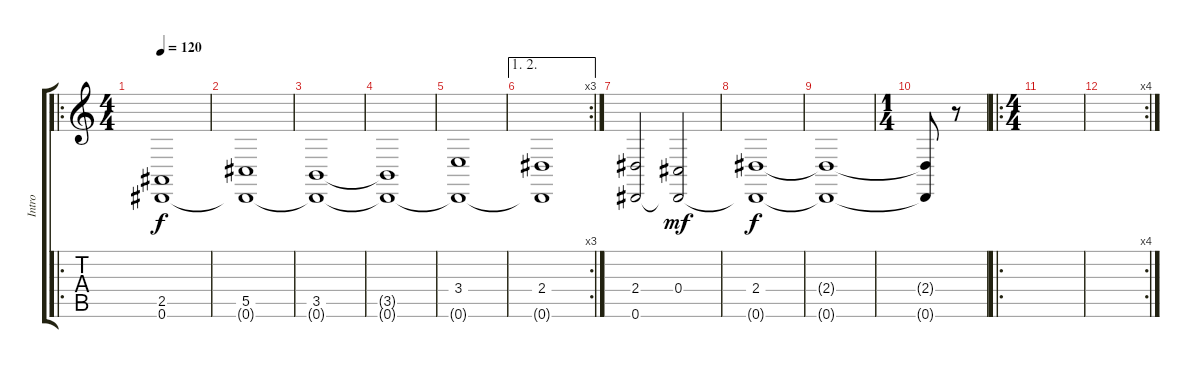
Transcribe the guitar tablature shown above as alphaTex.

\track ("Intro" "Intro") {instrument stringensemble1}
\staff {score tabs}
\tuning (Eb4 Bb3 Gb3 Db3 Ab2 Eb2) {hide}
\ro
\ts (4 4)
\tempo 120
\tempo 100
\tempo 120
\clef g2
\ks c
(2.5 0.6).1{dy f instrument stringensemble1} |
(5.5 0.6{t}).1 |
(3.5 0.6{t}).1 |
(3.5{t} 0.6{t}).1 |
(3.4 0.6{t}).1 |
\ae (1 2)
\rc 3
(2.4 0.6{t}).1 |
(2.4 0.6).2 (0.4 0.6{t}).2{dy mf} |
(2.4 0.6{t}).1{dy f} |
(2.4{t} 0.6{t}).1 |
\ts (1 4)
(2.4{t} 0.6{t}).8 r.8 |
\ro
\ts (4 4)
|
\rc 4
